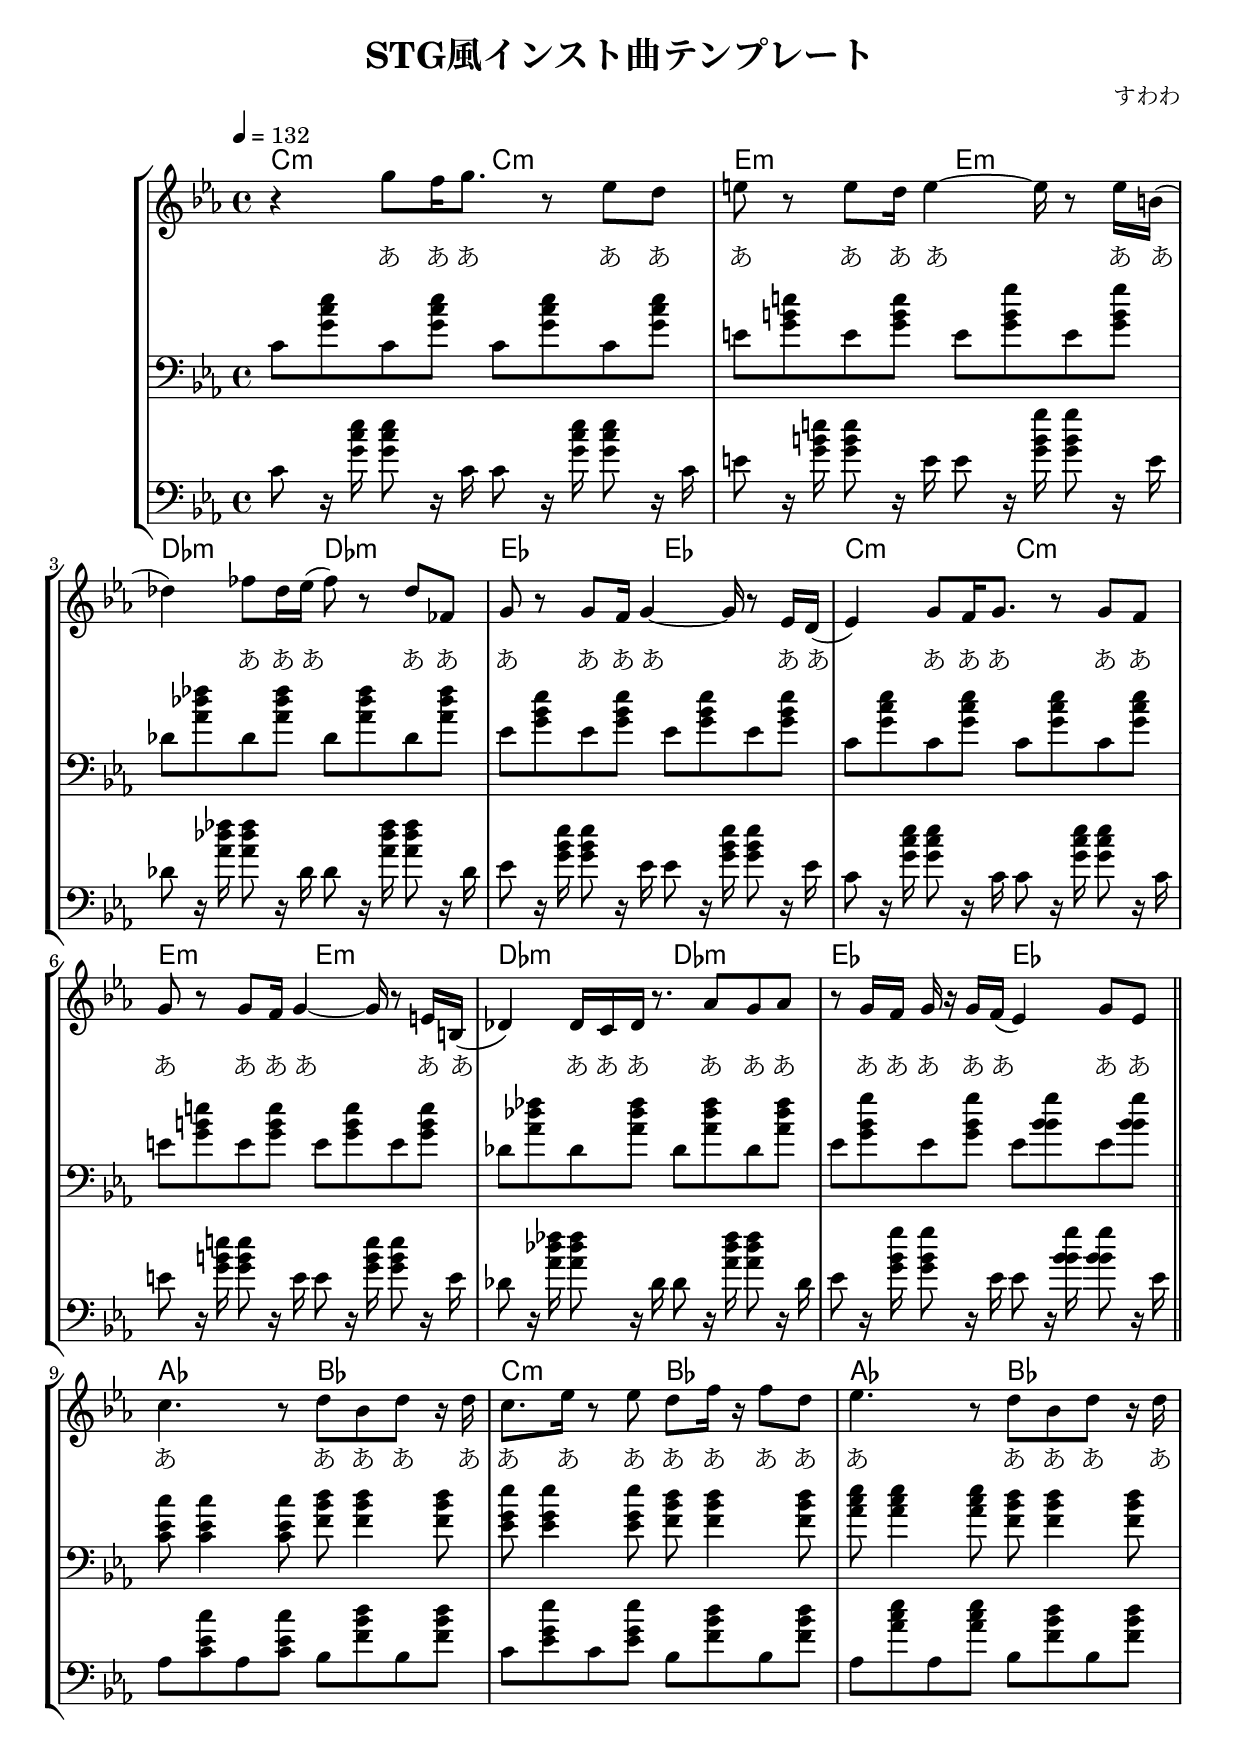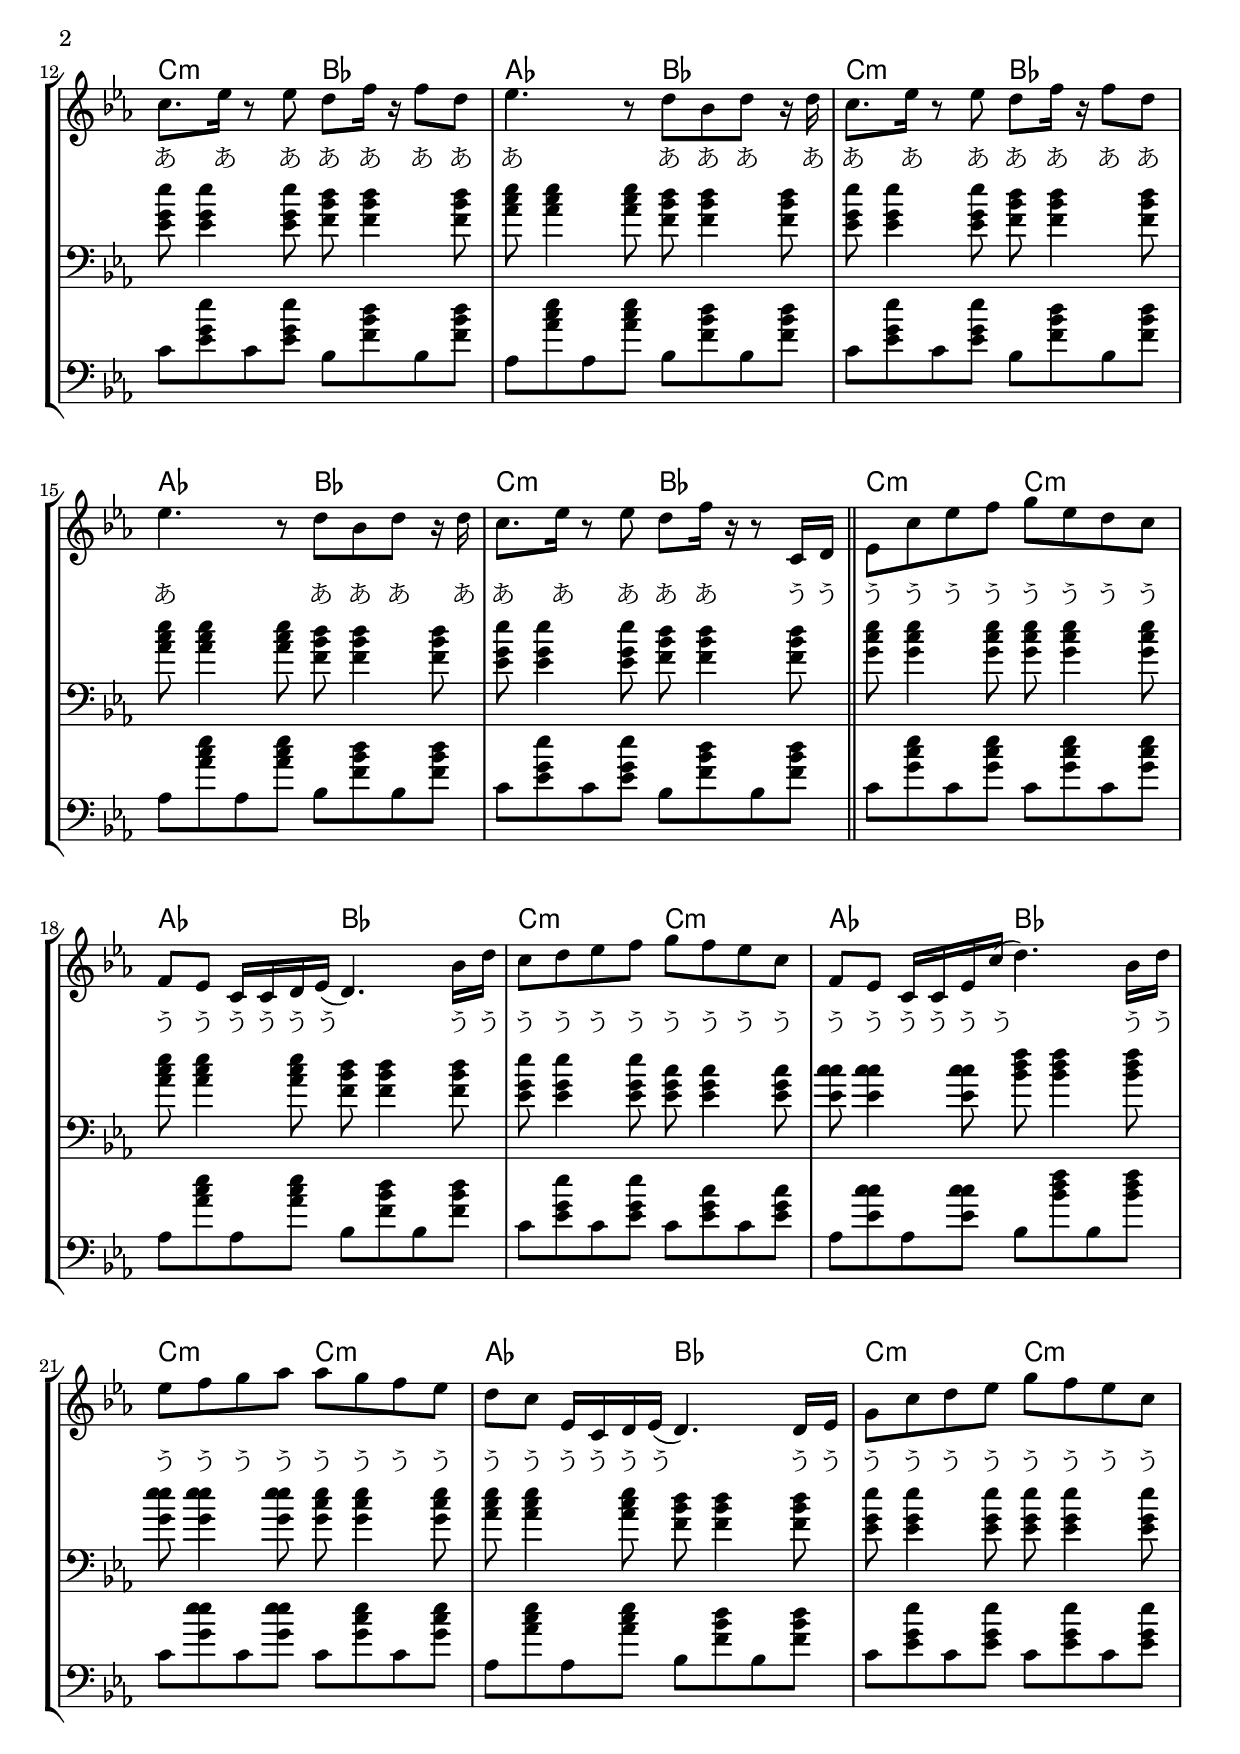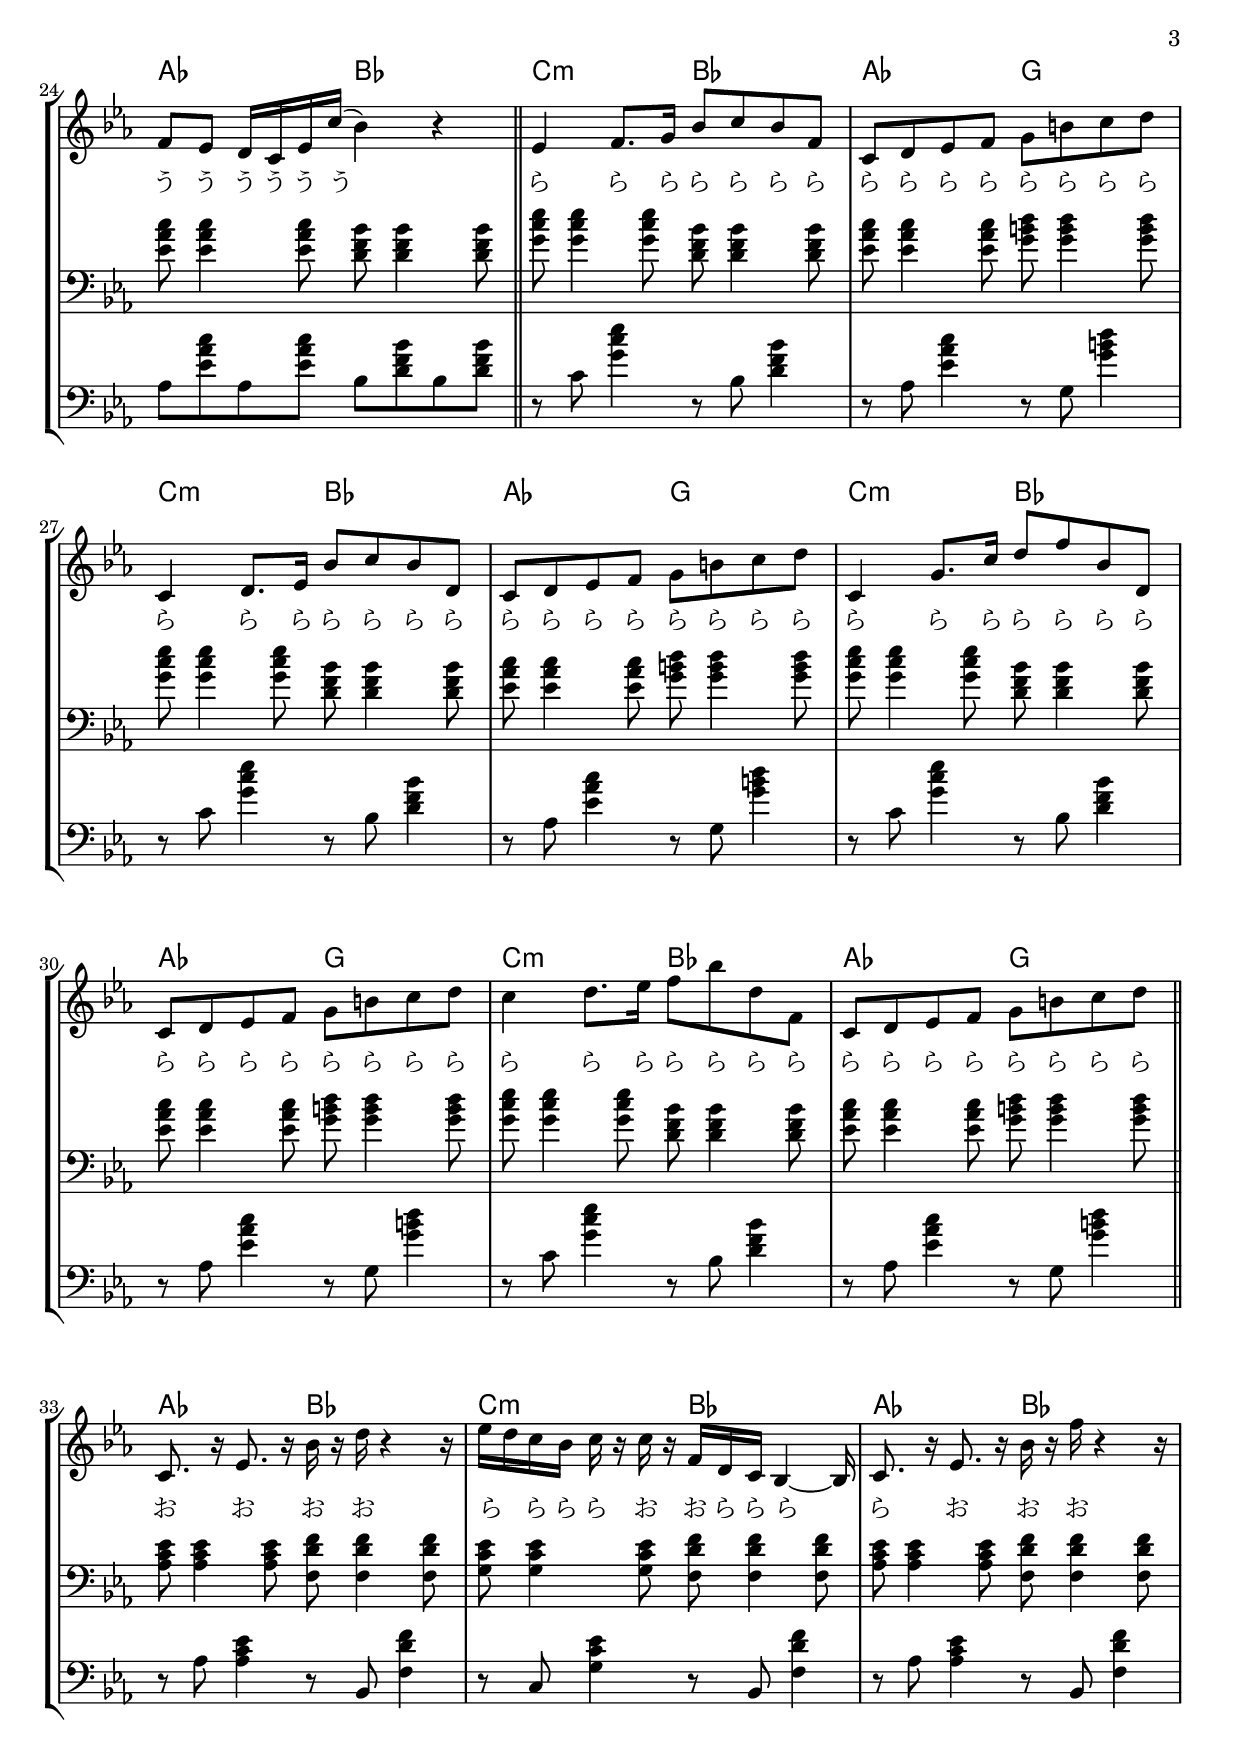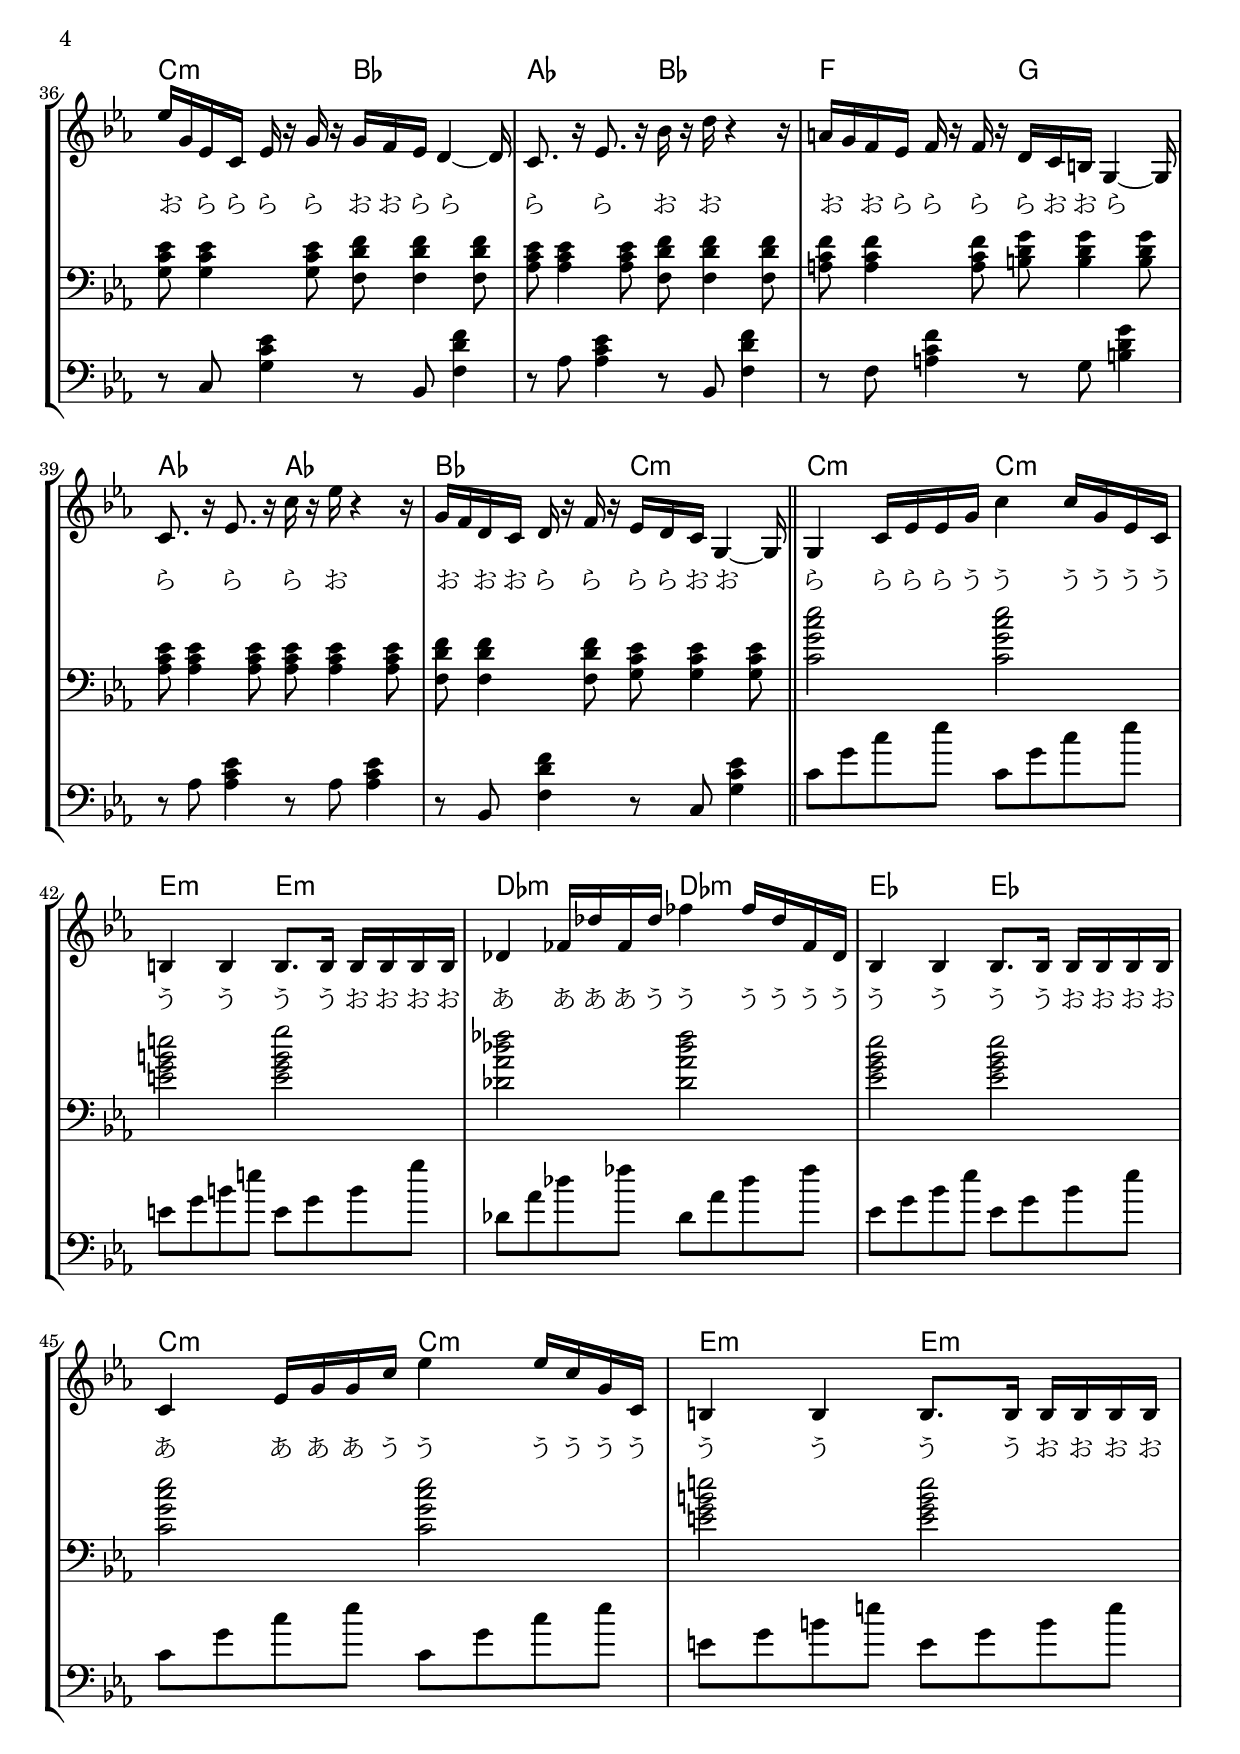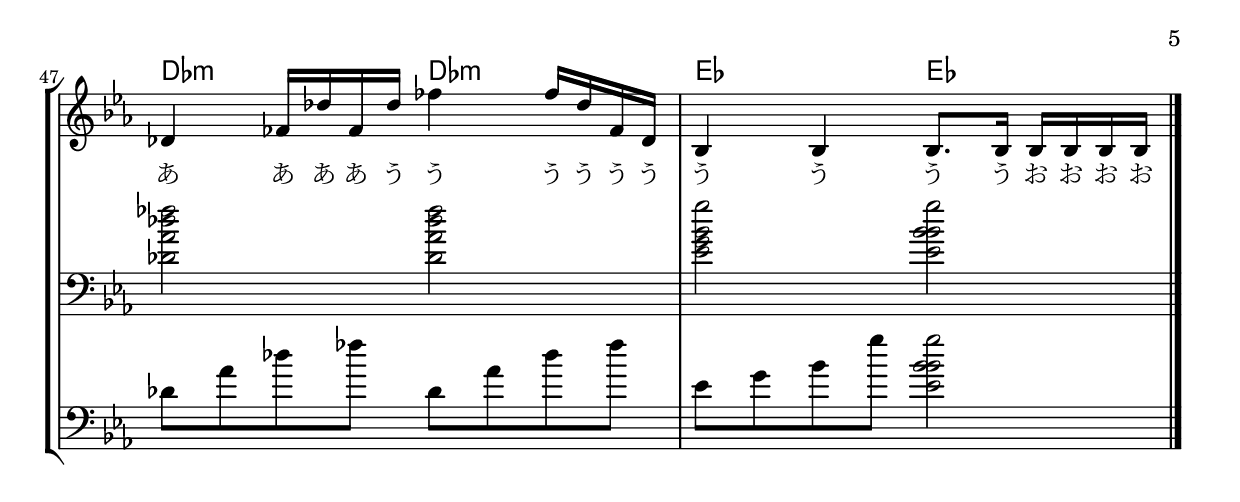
\version "2.12.1"

\header {
	title = \markup {STG風インスト曲テンプレート}
	composer = \markup \center-column {すわわ}
}

harmony = \chordmode {
	c2:m c:m e:m e:m des:m des:m es es c:m c:m e:m e:m des:m des:m es es 

	as bes c:m bes as bes c:m bes as bes c:m bes as bes c:m bes 

	c:m c:m as bes c:m c:m as bes c:m c:m as bes c:m c:m as bes 

	c:m bes as g c:m bes as g c:m bes as g c:m bes as g 

	as bes c:m bes as bes c:m bes as bes f g as as bes c:m 

	c:m c:m e:m e:m des:m des:m es es c:m c:m e:m e:m des:m des:m es es 
}

melody = {
	\set Staff.midiInstrument = #"orchestral strings"
		\key es \major
	\tempo 4 = 132
r4 g''8  f''16  g''8.  r8  es''8  d''8 
	e''8  r8  e''8  d''16  e''4~e''16  r8  e''16  b'16 
	(des''4)  fes''8  des''16  es''16  (fes''8)  r8  des''8  fes'8 
	g'8  r8  g'8  f'16  g'4~g'16  r8  es'16  d'16 
	(es'4)  g'8  f'16  g'8.  r8  g'8  f'8 
	g'8  r8  g'8  f'16  g'4~g'16  r8  e'16  b16 
	(des'4)  des'16  c'16  des'16  r8.  as'8  g'8  as'8 
	r8  g'16  f'16  g'16  r16  g'16  f'16  (es'4)  	\set Staff.midiInstrument = #"Synthbrass 1"
	g'8  es'8 
	c''4.  r8  d''8  bes'8  d''8  r16  d''16 
	c''8.  es''16  r8  es''8  d''8  f''16  r16  f''8  d''8 
	es''4.  r8  d''8  bes'8  d''8  r16  d''16 
	c''8.  es''16  r8  es''8  d''8  f''16  r16  f''8  d''8 
	es''4.  r8  d''8  bes'8  d''8  r16  d''16 
	c''8.  es''16  r8  es''8  d''8  f''16  r16  f''8  d''8 
	es''4.  r8  d''8  bes'8  d''8  r16  d''16 
	c''8.  es''16  r8  es''8  d''8  f''16  r16  	r8 	\set Staff.midiInstrument = #"Electric Grand"
	c'16  d'16 
	es'8  c''8  es''8  f''8  g''8  es''8  d''8  c''8 
	f'8  es'8  c'16  c'16  d'16  es'16  (d'4.)  bes'16  d''16 
	c''8  d''8  es''8  f''8  g''8  f''8  es''8  c''8 
	f'8  es'8  c'16  c'16  es'16  c''16  (d''4.)  bes'16  d''16 
	es''8  f''8  g''8  as''8  as''8  g''8  f''8  es''8 
	d''8  c''8  es'16  c'16  d'16  es'16  (d'4.)  d'16  es'16 
	g'8  c''8  d''8  es''8  g''8  f''8  es''8  c''8 
	f'8  es'8  d'16  c'16  es'16  c''16  (bes'4)  	r4 	\set Staff.midiInstrument = #"Lead 8 (bass+lead)"
	 es'4  f'8.  g'16  bes'8  c''8  bes'8  f'8 
	c'8  d'8  es'8  f'8  g'8  b'8  c''8  d''8 
	c'4  d'8.  es'16  bes'8  c''8  bes'8  d'8 
	c'8  d'8  es'8  f'8  g'8  b'8  c''8  d''8 
	c'4  g'8.  c''16  d''8  f''8  bes'8  d'8 
	c'8  d'8  es'8  f'8  g'8  b'8  c''8  d''8 
	c''4  d''8.  es''16  f''8  bes''8  d''8  f'8 
	c'8  d'8  es'8  f'8  g'8  b'8  c''8  d''8
	\set Staff.midiInstrument = #"Pad 1 (new age)"
	 c'8.  r16  es'8.  r16  bes'16  r16  d''16  r4~r16 
	es''16  d''16  c''16  bes'16  c''16  r16  c''16  r16  f'16  d'16  c'16  bes4~bes16 
	c'8.  r16  es'8.  r16  bes'16  r16  f''16  r4~r16 
	es''16  g'16  es'16  c'16  es'16  r16  g'16  r16  g'16  f'16  es'16  d'4~d'16 
	c'8.  r16  es'8.  r16  bes'16  r16  d''16  r4~r16 
	a'16  g'16  f'16  es'16  f'16  r16  f'16  r16  d'16  c'16  b16  g4~g16 
	c'8.  r16  es'8.  r16  c''16  r16  es''16  r4~r16 
	g'16  f'16  d'16  c'16  d'16  r16  f'16  r16  es'16  d'16  c'16  g4~g16
	\set Staff.midiInstrument = #"Pad 3 (polysynth)"
	 g4  c'16  es'16  es'16  g'16  c''4  c''16  g'16  es'16  c'16 
	b4  b4  b8.  b16  b16  b16  b16  b16 
	des'4  fes'16  des''16  fes'16  des''16  fes''4  fes''16  des''16  fes'16  des'16 
	bes4  bes4  bes8.  bes16  bes16  bes16  bes16  bes16 
	c'4  es'16  g'16  g'16  c''16  es''4  es''16  c''16  g'16  c'16 
	b4  b4  b8.  b16  b16  b16  b16  b16 
	des'4  fes'16  des''16  fes'16  des''16  fes''4  fes''16  des''16  fes'16  des'16 
	bes4  bes4  bes8.  bes16  bes16  bes16  bes16  bes16
	\bar "|."
}

words = \lyricmode {
	あ  あ  あ  あ  あ  あ  あ  あ  あ  あ  あ  あ  あ  あ  あ  あ  あ  あ  あ  あ  あ  あ  あ  あ  あ  あ  あ  あ  あ  あ  あ  あ  あ  あ  あ  あ  あ  あ  あ  あ  あ  あ  あ  あ  
	あ  あ  あ  あ  あ  あ  あ  あ  あ  あ  あ  あ  あ  あ  あ  あ  あ  あ  あ  あ  あ  あ  あ  あ  あ  あ  あ  あ  あ  あ  あ  あ  あ  あ  あ  あ  あ  あ  あ  あ  あ  あ  あ  あ  あ  あ  あ  あ  
	う  う  う  う  う  う  う  う  う  う  う  う  う  う  う  う  う  う  う  う  う  う  う  う  う  う  う  う  う  う  う  う  う  う  う  う  う  う  う  う  う  う  う  う  う  う  う  う  う  う  う  う  う  う  う  う  う  う  う  う  う  う  う  う  
	ら  ら  ら  ら  ら  ら  ら  ら  ら  ら  ら  ら  ら  ら  ら  ら  ら  ら  ら  ら  ら  ら  ら  ら  ら  ら  ら  ら  ら  ら  ら  ら  ら  ら  ら  ら  ら  ら  ら  ら  ら  ら  ら  ら  ら  ら  ら  ら  ら  ら  ら  ら  ら  ら  ら  ら  ら  ら  ら  ら  
	お  お  お  お  ら  ら  ら  ら  お  お  ら  ら  ら  ら  お  お  お  お  ら  ら  ら  ら  お  お  ら  ら  ら  ら  お  お  お  お  ら  ら  ら  ら  お  お  ら  ら  ら  ら  お  お  お  お  ら  ら  ら  ら  お  お  ら  ら  ら  ら  
	う  う  う  う  う  う  う  う  う  う  お  お  お  お  あ  あ  あ  あ  う  う  う  う  う  う  う  う  う  う  お  お  お  お  あ  あ  あ  あ  う  う  う  う  う  う  う  う  う  う  お  お  お  お  あ  あ  あ  あ  う  う  う  う  う  う  う  う  う  う  お  お  お  お  あ  あ  あ  あ  
}

tempochange = {
	\tempo 4 = 132
	r1 | r1 | r1 | r1 | r1 | r1 | r1 | r1 \bar "||"
	\tempo 4 = 132
	r1 | r1 | r1 | r1 | r1 | r1 | r1 | r1 \bar "||"
	\tempo 4 = 132
	r1 | r1 | r1 | r1 | r1 | r1 | r1 | r1 \bar "||"
	\tempo 4 = 132
	r1 | r1 | r1 | r1 | r1 | r1 | r1 | r1 \bar "||"
	\tempo 4 = 132
	r1 | r1 | r1 | r1 | r1 | r1 | r1 | r1 \bar "||"
	\tempo 4 = 132
	r1 | r1 | r1 | r1 | r1 | r1 | r1 | r1 \bar "|."
}

mainacc = {
	\clef bass
	\set Staff.midiInstrument = #"Synth Bass 1"
	\key es \major
	\tempo 4 = 132
	c'8 <g' c'' es''> c' <g' c'' es''>
	c'8 <g' c'' es''> c' <g' c'' es''>
	e'8 <g' b' e''> e' <g' b' e''>
	e'8 <g' b' g''> e' <g' b' g''>
	des'8 <as' des'' fes''> des' <as' des'' fes''>
	des'8 <as' des'' fes''> des' <as' des'' fes''>
	es'8 <g' bes' es''> es' <g' bes' es''>
	es'8 <g' bes' es''> es' <g' bes' es''>
	c'8 <g' c'' es''> c' <g' c'' es''>
	c'8 <g' c'' es''> c' <g' c'' es''>
	e'8 <g' b' e''> e' <g' b' e''>
	e'8 <g' b' e''> e' <g' b' e''>
	des'8 <as' des'' fes''> des' <as' des'' fes''>
	des'8 <as' des'' fes''> des' <as' des'' fes''>
	es'8 <g' bes' g''> es' <g' bes' g''>
	es'8 <bes' bes' g''> es' <bes' bes' g''>
	\bar "||"

	\set Staff.midiInstrument = #"Contrabass"
	<c' es' c''>8 <c' es' c''>4 <c' es' c''>8
	<f' bes' d''>8 <f' bes' d''>4 <f' bes' d''>8
	<es' g' es''>8 <es' g' es''>4 <es' g' es''>8
	<f' bes' d''>8 <f' bes' d''>4 <f' bes' d''>8
	<as' c'' es''>8 <as' c'' es''>4 <as' c'' es''>8
	<f' bes' d''>8 <f' bes' d''>4 <f' bes' d''>8
	<es' g' es''>8 <es' g' es''>4 <es' g' es''>8
	<f' bes' d''>8 <f' bes' d''>4 <f' bes' d''>8
	<as' c'' es''>8 <as' c'' es''>4 <as' c'' es''>8
	<f' bes' d''>8 <f' bes' d''>4 <f' bes' d''>8
	<es' g' es''>8 <es' g' es''>4 <es' g' es''>8
	<f' bes' d''>8 <f' bes' d''>4 <f' bes' d''>8
	<as' c'' es''>8 <as' c'' es''>4 <as' c'' es''>8
	<f' bes' d''>8 <f' bes' d''>4 <f' bes' d''>8
	<es' g' es''>8 <es' g' es''>4 <es' g' es''>8
	<f' bes' d''>8 <f' bes' d''>4 <f' bes' d''>8
	\bar "||"

	\set Staff.midiInstrument = #"Soprano Sax"
	<g' c'' es''>8 <g' c'' es''>4 <g' c'' es''>8
	<g' c'' es''>8 <g' c'' es''>4 <g' c'' es''>8
	<as' c'' es''>8 <as' c'' es''>4 <as' c'' es''>8
	<f' bes' d''>8 <f' bes' d''>4 <f' bes' d''>8
	<es' g' es''>8 <es' g' es''>4 <es' g' es''>8
	<es' g' c''>8 <es' g' c''>4 <es' g' c''>8
	<es' c'' c''>8 <es' c'' c''>4 <es' c'' c''>8
	<bes' d'' f''>8 <bes' d'' f''>4 <bes' d'' f''>8
	<g' es'' es''>8 <g' es'' es''>4 <g' es'' es''>8
	<g' c'' es''>8 <g' c'' es''>4 <g' c'' es''>8
	<as' c'' es''>8 <as' c'' es''>4 <as' c'' es''>8
	<f' bes' d''>8 <f' bes' d''>4 <f' bes' d''>8
	<es' g' es''>8 <es' g' es''>4 <es' g' es''>8
	<es' g' es''>8 <es' g' es''>4 <es' g' es''>8
	<es' as' c''>8 <es' as' c''>4 <es' as' c''>8
	<d' f' bes'>8 <d' f' bes'>4 <d' f' bes'>8
	\bar "||"

	\set Staff.midiInstrument = #"Synth Voice"
	<g' c'' es''>8 <g' c'' es''>4 <g' c'' es''>8
	<d' f' bes'>8 <d' f' bes'>4 <d' f' bes'>8
	<es' as' c''>8 <es' as' c''>4 <es' as' c''>8
	<g' b' d''>8 <g' b' d''>4 <g' b' d''>8
	<g' c'' es''>8 <g' c'' es''>4 <g' c'' es''>8
	<d' f' bes'>8 <d' f' bes'>4 <d' f' bes'>8
	<es' as' c''>8 <es' as' c''>4 <es' as' c''>8
	<g' b' d''>8 <g' b' d''>4 <g' b' d''>8
	<g' c'' es''>8 <g' c'' es''>4 <g' c'' es''>8
	<d' f' bes'>8 <d' f' bes'>4 <d' f' bes'>8
	<es' as' c''>8 <es' as' c''>4 <es' as' c''>8
	<g' b' d''>8 <g' b' d''>4 <g' b' d''>8
	<g' c'' es''>8 <g' c'' es''>4 <g' c'' es''>8
	<d' f' bes'>8 <d' f' bes'>4 <d' f' bes'>8
	<es' as' c''>8 <es' as' c''>4 <es' as' c''>8
	<g' b' d''>8 <g' b' d''>4 <g' b' d''>8
	\bar "||"

	\set Staff.midiInstrument = #"Lead 1 (square)"
	<as c' es'>8 <as c' es'>4 <as c' es'>8
	<f d' f'>8 <f d' f'>4 <f d' f'>8
	<g c' es'>8 <g c' es'>4 <g c' es'>8
	<f d' f'>8 <f d' f'>4 <f d' f'>8
	<as c' es'>8 <as c' es'>4 <as c' es'>8
	<f d' f'>8 <f d' f'>4 <f d' f'>8
	<g c' es'>8 <g c' es'>4 <g c' es'>8
	<f d' f'>8 <f d' f'>4 <f d' f'>8
	<as c' es'>8 <as c' es'>4 <as c' es'>8
	<f d' f'>8 <f d' f'>4 <f d' f'>8
	<a c' f'>8 <a c' f'>4 <a c' f'>8
	<b d' g'>8 <b d' g'>4 <b d' g'>8
	<as c' es'>8 <as c' es'>4 <as c' es'>8
	<as c' es'>8 <as c' es'>4 <as c' es'>8
	<f d' f'>8 <f d' f'>4 <f d' f'>8
	<g c' es'>8 <g c' es'>4 <g c' es'>8
	\bar "||"

	\set Staff.midiInstrument = #"Distorted Guitar"
	<c' g' c'' es''>2
	<c' g' c'' es''>2
	<e' g' b' e''>2
	<e' g' b' g''>2
	<des' as' des'' fes''>2
	<des' as' des'' fes''>2
	<es' g' bes' es''>2
	<es' g' bes' es''>2
	<c' g' c'' es''>2
	<c' g' c'' es''>2
	<e' g' b' e''>2
	<e' g' b' e''>2
	<des' as' des'' fes''>2
	<des' as' des'' fes''>2
	<es' g' bes' g''>2
	<es' bes' bes' g''>2
	\bar "|."
}

subacc = {
	\clef bass
	\set Staff.midiInstrument = #"Synthbrass 2"
	\key es \major
	\tempo 4 = 132
	c'8 r16 <g' c'' es''>16 <g' c'' es''>8 r16 c'16
	c'8 r16 <g' c'' es''>16 <g' c'' es''>8 r16 c'16
	e'8 r16 <g' b' e''>16 <g' b' e''>8 r16 e'16
	e'8 r16 <g' b' g''>16 <g' b' g''>8 r16 e'16
	des'8 r16 <as' des'' fes''>16 <as' des'' fes''>8 r16 des'16
	des'8 r16 <as' des'' fes''>16 <as' des'' fes''>8 r16 des'16
	es'8 r16 <g' bes' es''>16 <g' bes' es''>8 r16 es'16
	es'8 r16 <g' bes' es''>16 <g' bes' es''>8 r16 es'16
	c'8 r16 <g' c'' es''>16 <g' c'' es''>8 r16 c'16
	c'8 r16 <g' c'' es''>16 <g' c'' es''>8 r16 c'16
	e'8 r16 <g' b' e''>16 <g' b' e''>8 r16 e'16
	e'8 r16 <g' b' e''>16 <g' b' e''>8 r16 e'16
	des'8 r16 <as' des'' fes''>16 <as' des'' fes''>8 r16 des'16
	des'8 r16 <as' des'' fes''>16 <as' des'' fes''>8 r16 des'16
	es'8 r16 <g' bes' g''>16 <g' bes' g''>8 r16 es'16
	es'8 r16 <bes' bes' g''>16 <bes' bes' g''>8 r16 es'16
	\bar "||"

	\set Staff.midiInstrument = #"Electric Grand"
	as8 <c' es' c''> as <c' es' c''>
	bes8 <f' bes' d''> bes <f' bes' d''>
	c'8 <es' g' es''> c' <es' g' es''>
	bes8 <f' bes' d''> bes <f' bes' d''>
	as8 <as' c'' es''> as <as' c'' es''>
	bes8 <f' bes' d''> bes <f' bes' d''>
	c'8 <es' g' es''> c' <es' g' es''>
	bes8 <f' bes' d''> bes <f' bes' d''>
	as8 <as' c'' es''> as <as' c'' es''>
	bes8 <f' bes' d''> bes <f' bes' d''>
	c'8 <es' g' es''> c' <es' g' es''>
	bes8 <f' bes' d''> bes <f' bes' d''>
	as8 <as' c'' es''> as <as' c'' es''>
	bes8 <f' bes' d''> bes <f' bes' d''>
	c'8 <es' g' es''> c' <es' g' es''>
	bes8 <f' bes' d''> bes <f' bes' d''>
	\bar "||"

	\set Staff.midiInstrument = #"Electric Piano 1"
	c'8 <g' c'' es''> c' <g' c'' es''>
	c'8 <g' c'' es''> c' <g' c'' es''>
	as8 <as' c'' es''> as <as' c'' es''>
	bes8 <f' bes' d''> bes <f' bes' d''>
	c'8 <es' g' es''> c' <es' g' es''>
	c'8 <es' g' c''> c' <es' g' c''>
	as8 <es' c'' c''> as <es' c'' c''>
	bes8 <bes' d'' f''> bes <bes' d'' f''>
	c'8 <g' es'' es''> c' <g' es'' es''>
	c'8 <g' c'' es''> c' <g' c'' es''>
	as8 <as' c'' es''> as <as' c'' es''>
	bes8 <f' bes' d''> bes <f' bes' d''>
	c'8 <es' g' es''> c' <es' g' es''>
	c'8 <es' g' es''> c' <es' g' es''>
	as8 <es' as' c''> as <es' as' c''>
	bes8 <d' f' bes'> bes <d' f' bes'>
	\bar "||"

	\set Staff.midiInstrument = #"Synthbrass 2"
	r8 c' <g' c'' es''>4
	r8 bes <d' f' bes'>4
	r8 as <es' as' c''>4
	r8 g <g' b' d''>4
	r8 c' <g' c'' es''>4
	r8 bes <d' f' bes'>4
	r8 as <es' as' c''>4
	r8 g <g' b' d''>4
	r8 c' <g' c'' es''>4
	r8 bes <d' f' bes'>4
	r8 as <es' as' c''>4
	r8 g <g' b' d''>4
	r8 c' <g' c'' es''>4
	r8 bes <d' f' bes'>4
	r8 as <es' as' c''>4
	r8 g <g' b' d''>4
	\bar "||"

	\set Staff.midiInstrument = #"FX 1 (rain)"
	r8 as <as c' es'>4
	r8 bes, <f d' f'>4
	r8 c <g c' es'>4
	r8 bes, <f d' f'>4
	r8 as <as c' es'>4
	r8 bes, <f d' f'>4
	r8 c <g c' es'>4
	r8 bes, <f d' f'>4
	r8 as <as c' es'>4
	r8 bes, <f d' f'>4
	r8 f <a c' f'>4
	r8 g <b d' g'>4
	r8 as <as c' es'>4
	r8 as <as c' es'>4
	r8 bes, <f d' f'>4
	r8 c <g c' es'>4
	\bar "||"

	\set Staff.midiInstrument = #"FX 1 (rain)"
	c'8 g'8 c''8 es''8
	c'8 g'8 c''8 es''8
	e'8 g'8 b'8 e''8
	e'8 g'8 b'8 g''8
	des'8 as'8 des''8 fes''8
	des'8 as'8 des''8 fes''8
	es'8 g'8 bes'8 es''8
	es'8 g'8 bes'8 es''8
	c'8 g'8 c''8 es''8
	c'8 g'8 c''8 es''8
	e'8 g'8 b'8 e''8
	e'8 g'8 b'8 e''8
	des'8 as'8 des''8 fes''8
	des'8 as'8 des''8 fes''8
	es'8 g'8 bes'8 g''8
	<es' bes' bes' g''>2
	\bar "|."
}

percA = {
	\drummode {
	r8 hho8 hho8 hho8 hho8 hho8 hho8 hho8  |hho8 hho8 hho8 hho8 hho8 hho8 hho8 hho8  |r8 hho8 hho8 hho8 hho8 hho8 hho8 hho8  |hho8 hho8 hho8 hho8 hho2  |r8 hho8 hho8 hho8 hho8 hho8 hho8 hho8  |hho8 hho8 hho8 hho8 hho8 hho8 hho8 hho8  |r8 hho8 hho8 hho8 hho8 hho8 hho8 hho8  |hho8 hho8 hho2.  \bar "||"
	r8 cymr16 cymr16 cymr8 cymr16 cymr16 cymr8 cymr16 cymr16 cymr8 cymr8  |cymr8 cymr16 cymr16 cymr8 cymr16 cymr16 cymr8 cymr16 cymr16 cymr8 cymr8  |cymr8 cymr16 cymr16 cymr8 cymr16 cymr16 cymr8 cymr16 cymr16 cymr8 cymr16 cymr16  |cymr8 cymr16 cymr16 cymr8 cymr16 cymr16 cymr8 cymr16 cymr16 cymr8 cymr8  |r8 cymr16 cymr16 cymr8 cymr16 cymr16 cymr8 cymr16 cymr16 cymr8 cymr8  |cymr8 cymr16 cymr16 cymr8 cymr16 cymr16 cymr8 cymr16 cymr16 cymr8 cymr8  |cymr8 cymr16 cymr16 cymr8 cymr16 cymr16 cymr8 cymr16 cymr16 cymr8 cymr16 cymr16  |cymr8 cymr16 cymr16 cymr8 cymr16 cymr16 cymr8 cymr16 cymr16 cymr8 cymr8  \bar "||"
	r2. hho4  |r1  |r2. hho4  |r1  |r2. hho4  |r1  |r2. hho4  |r1  \bar "||"
	r4 hh4 hh4 hh4  |hh4 hh4 hh4 hh4  |hh4 hh4 hh4 hh4  |hh4 hh4 hh4 hh4  |r4 hh4 hh4 hh4  |hh4 hh4 hh4 hh4  |hh4 hh4 hh4 hh4  |r1  \bar "||"
	r2 r8 hho4.  |r2 r8 hho4.  |r2 r8 hho4.  |r2 r8 hho4.  |r2 r8 hho4.  |r2 r8 hho4.  |r2 r8 hho4.  |r2 r8 hho4.  \bar "||"
	r2 r8 hho4.  |r2 r8 hho4.  |r2 r8 hho4.  |r2 r8 hho4.  |r2 r8 hho4.  |r2 r8 hho4.  |r2 r8 hho4.  |r2 r8 hho4.  \bar "|."
	}
}

percB = {
	\drummode {
	r8 sn4 sn4 sn4 sn8  |r8 sn4 sn4 sn4 sn8  |r8 sn4 sn4 sn4 sn8  |r8 sn4 sn8 sn8 sn16 sn4 r16  |r8 sn4 sn4 sn4 sn8  |r8 sn4 sn4 sn4 sn8  |r8 sn4 sn4 sn4 sn8  |r8 sn8. sn16 sn8 sn16 sn16 sn16 sn8. sn8  \bar "||"
	r4 sn2 sn4  |r4 sn8 sn4. sn4  |r4 sn2 sn4  |r4 sn8 sn4. sn4  |r4 sn2 sn4  |r4 sn8 sn4. sn4  |r4 sn2 sn4  |r4 sn2 sn8 sn16 sn16  \bar "||"
	r4 hh4 hh2  |hh4 hh4 hh4 hh4  |hh4 hh4 hh4 r16 hh8.  |hh4 hh4 hh4 hh4  |r4 hh4 hh2  |hh4 hh4 hh4 hh4  |hh4 hh4 hh4 r16 hh8.  |r4 hh4. r16 hh8 hh8 hh16  \bar "||"
	r4 sn8 sn4. sn4  |r4 sn8 sn4. sn4  |r4 sn8 sn4. sn4  |r4 sn8 sn4. sn4  |r4 sn8 sn4. sn4  |r4 sn8 sn4. sn4  |r4 sn8 sn4. sn4  |sn16 sn16 sn16 sn16 sn16 sn16 sn16 sn16 sn16 sn16 sn16 sn16 sn16 sn16 sn16 sn16  \bar "||"
	r8 hh8 hh8 hh8 hh4. hh8  |hh8 hh8 hh8 hh8 hh4 hh8 hh8  |hh8 hh8 hh8 hh8 hh4. hh8  |hh8 hh8 hh8 hh8 hh4 hh8 hh8  |r8 hh8 hh8 hh8 hh4. hh8  |hh8 hh8 hh8 hh8 hh4 hh8 hh8  |hh8 hh8 hh8 hh8 hh4. hh8  |r16 hh4 hh4 hh4 r16 hh8  \bar "||"
	r8 hh8 hh8 hh8 hh4. hh8  |hh8 hh8 hh8 hh8 hh4 hh8 hh8  |hh8 hh8 hh8 hh8 hh4. hh8  |hh8 hh8 hh8 hh8 hh4 hh8 hh8  |r8 hh8 hh8 hh8 hh4. hh8  |hh8 hh8 hh8 hh8 hh4 hh8 hh8  |hh8 hh8 hh8 hh8 hh4. hh8  |r16 hh4 hh4 hh4 r16 hh8  \bar "|."
	}
}

percC = {
	\drummode {
	bd4 bd4 bd8. bd8 bd8.  |bd4 bd4 bd8. bd8 bd8.  |bd4 bd4 bd8. bd8 bd8.  |bd4 bd4 r16 bd4. r16  |bd4 bd4 bd8. bd8 bd8.  |bd4 bd4 bd8. bd8 bd8.  |bd4 bd4 bd8. bd8 bd8.  |bd8 bd8 bd8. bd8. bd8 bd8 bd8  \bar "||"
	bd8. bd16 bd8. bd16 bd8. bd16 bd8. bd16  |bd8. bd16 bd8. bd16 bd8. bd16 bd4  |bd8. bd16 bd8. bd16 bd8. bd16 bd8. bd16  |bd8. bd16 bd8. bd16 bd8. bd16 bd4  |bd8. bd16 bd8. bd16 bd8. bd16 bd8. bd16  |bd8. bd16 bd8. bd16 bd8. bd16 bd4  |bd8. bd16 bd8. bd16 bd8. bd16 bd8. bd16  |bd8. bd16 bd8. bd16 bd8. bd16 bd8. bd16  \bar "||"
	r16 hhp8 hhp8 hhp8 hhp8 hhp8 hhp8 hhp8 hhp16  |r16 hhp8 hhp8 hhp8 hhp8 hhp8 hhp8 hhp8 hhp16  |r16 hhp8 hhp8 hhp8 hhp8 hhp8 hhp4 hhp16  |r16 hhp8 hhp8 hhp8 hhp8 hhp8 hhp8 hhp8 hhp16  |r16 hhp8 hhp8 hhp8 hhp8 hhp8 hhp8 hhp8 hhp16  |r16 hhp8 hhp8 hhp8 hhp8 hhp8 hhp8 hhp8 hhp16  |r16 hhp8 hhp8 hhp8 hhp8 hhp8 hhp4 hhp16  |r16 hhp8 hhp8 hhp8 hhp8. hhp8 hhp8 hhp8  \bar "||"
	bd4 bd4 bd4 bd4  |bd4 bd4 bd4 bd8 bd8  |bd4 bd4 bd4 bd4  |bd4 bd4 bd4 bd8 bd8  |bd4 bd4 bd4 bd4  |bd4 bd4 bd4 bd8 bd8  |bd4 bd4 bd4 bd4  |bd4 bd4 bd8 bd8 bd8 bd8  \bar "||"
	r16 hhp4 hhp8 hhp8 hhp4. hhp16  |r16 hhp4 hhp8 hhp8 hhp4 hhp8.  |r16 hhp4 hhp8 hhp8 hhp4 hhp8 hhp16  |r16 hhp4 hhp8 hhp8 hhp4 hhp8.  |r16 hhp4 hhp8 hhp8 hhp4. hhp16  |r16 hhp4 hhp8 hhp8 hhp4 hhp8.  |r16 hhp4 hhp8 hhp8 hhp4 hhp8 hhp16  |r8 hhp8 hhp8 hhp8 hhp4 r16 hhp8.  \bar "||"
	r16 hhp4 hhp8 hhp8 hhp4. hhp16  |r16 hhp4 hhp8 hhp8 hhp4 hhp8.  |r16 hhp4 hhp8 hhp8 hhp4 hhp8 hhp16  |r16 hhp4 hhp8 hhp8 hhp4 hhp8.  |r16 hhp4 hhp8 hhp8 hhp4. hhp16  |r16 hhp4 hhp8 hhp8 hhp4 hhp8.  |r16 hhp4 hhp8 hhp8 hhp4 hhp8 hhp16  |r8 hhp8 hhp8 hhp8 hhp4 r16 hhp8.  \bar "|."
	}
}

percD = {
	\drummode {
	cymc1  |r1  |cymc1  |r1  |cymc1  |r1  |cymc1  |r1  \bar "||"
	r1  |r2 r16 tommh4. r16  |r1  |r2 r16 tommh4. r16  |r1  |r2 r16 tommh4. r16  |r1  |r4. tommh2 r8  \bar "||"
	r8 sn4 sn4 sn4 sn8  |r8 sn4 sn4 sn4 sn8  |r8 sn4 sn4 sn4 sn8  |r8 sn4 sn4 sn4 sn8  |r8 sn4 sn4 sn4 sn8  |r8 sn4 sn4 sn4 sn8  |r8 sn4 sn4 sn4 sn8  |r8 sn4 sn8 sn16 sn8 sn8 sn8 sn16  \bar "||"
	r8 hhp4 hhp4 hhp4 hhp8  |r8 hhp4 hhp4 hhp4 hhp8  |r8 hhp4 hhp4 hhp4 hhp8  |r8 hhp4 hhp4 hhp4 hhp8  |r8 hhp4 hhp4 hhp4 hhp8  |r8 hhp4 hhp4 hhp4 hhp8  |r8 hhp4 hhp4 hhp4 hhp8  |r8 hhp4 hhp4 hhp4 hhp8  \bar "||"
	r8. sn2 r16 sn4  |r8. sn2 r16 sn8. sn16  |r8. sn2 r16 sn4  |r8. sn2 r16 sn8. sn16  |r8. sn2 r16 sn4  |r8. sn2 r16 sn8. sn16  |r8. sn2 r16 sn4  |r8. sn2 r16 sn4  \bar "||"
	r8. sn2 r16 sn4  |r8. sn2 r16 sn8. sn16  |r8. sn2 r16 sn4  |r8. sn2 r16 sn8. sn16  |r8. sn2 r16 sn4  |r8. sn2 r16 sn8. sn16  |r8. sn2 r16 sn4  |r8. sn2 r16 sn4  \bar "|."
	}
}

percE = {
	\drummode {
	r1 |r1 |r1 |r2. tommh16 tommh8.  |r1 |r1 |r1 |r2. tommh16 tommh8.  \bar "||"
	r1  |r2. r8 toml8  |r1  |r2. r8 toml8  |r1  |r2. r8 toml8  |r1  |r2 r16 toml4. r16  \bar "||"
	bd4 bd4 bd16 bd8 bd16 bd4  |bd4 bd4 bd16 bd8 bd16 bd4  |bd4 bd4 bd16 bd8 bd16 bd4  |bd4 bd4 bd16 bd8 bd16 bd4  |bd4 bd4 bd16 bd8 bd16 bd4  |bd4 bd4 bd16 bd8 bd16 bd4  |bd4 bd4 bd16 bd8 bd16 bd4  |bd4 bd8. bd8 bd8 bd8 bd8 bd16  \bar "||"
	cymc1  |r1 |r1 |r1 |cymc1  |r1 |r1 |r1 \bar "||"
	bd4. bd8 bd2  |bd4. bd8 bd4. bd8  |bd4. bd8 bd2  |bd4. bd8 bd4. bd8  |bd4. bd8 bd2  |bd4. bd8 bd4. bd8  |bd4. bd8 bd2  |bd4. bd8 bd4 bd4  \bar "||"
	bd4. bd8 bd2  |bd4. bd8 bd4. bd8  |bd4. bd8 bd2  |bd4. bd8 bd4. bd8  |bd4. bd8 bd2  |bd4. bd8 bd4. bd8  |bd4. bd8 bd2  |bd4. bd8 bd4 bd4  \bar "|."
	}
}

percF = {
	\drummode {
	r1 |r1 |r1 |r2. r8 tomfh16 tomfh16  |r1 |r1 |r1 |r2. r8 tomfh8  \bar "||"
	cymc1  |r1 |r1 |r1 |cymc1  |r1 |r1 |r1 \bar "||"
	cymc1  |r1 |r1 |r1 |cymc1  |r1 |r1 |cymc1  \bar "||"
	r1 | r1 | r1 | r1 | r1 | r1 | r1 | r1 \bar "||"
	cymc1  |r1 |r1 |r1 |cymc1  |r1 |r1 |cymc1  \bar "||"
	cymc1  |r1 |r1 |r1 |cymc1  |r1 |r1 |cymc1  \bar "|."
	}
}

percG = {
	\drummode {
	r1 |r1 |r1 |r1 |r1 |r1 |r1 |r2. tomml16 tomml8.  \bar "||"
	r1 | r1 | r1 | r1 | r1 | r1 | r1 | r1 \bar "||"
	r1 | r1 | r1 | r1 | r1 | r1 | r1 | r1 \bar "||"
	r1 | r1 | r1 | r1 | r1 | r1 | r1 | r1 \bar "||"
	r1 |r1 |r1 |r1 |r1 |r1 |r1 |r4. r16 tommh2 r16  \bar "||"
	r1 |r1 |r1 |r1 |r1 |r1 |r1 |r4. r16 tommh2 r16  \bar "|."
	}
}

percH = {
	\drummode {
	r1 | r1 | r1 | r1 | r1 | r1 | r1 | r1 \bar "||"
	r1 | r1 | r1 | r1 | r1 | r1 | r1 | r1 \bar "||"
	r1 | r1 | r1 | r1 | r1 | r1 | r1 | r1 \bar "||"
	r1 | r1 | r1 | r1 | r1 | r1 | r1 | r1 \bar "||"
	r1 |r1 |r1 |r1 |r1 |r1 |r1 |r2. r8 toml8  \bar "||"
	r1 |r1 |r1 |r1 |r1 |r1 |r1 |r2. r8 toml8  \bar "|."
	}
}

\score {
	<<
		\new StaffGroup <<
			\new ChordNames {\harmony}
			\new Voice = "melody" {\melody}
			\new Lyrics \lyricsto "melody" \words
			\new Staff = "mainacc" {\mainacc}
			\new Staff = "subacc" {\subacc}
		>>
	>>
	\layout { }
}
